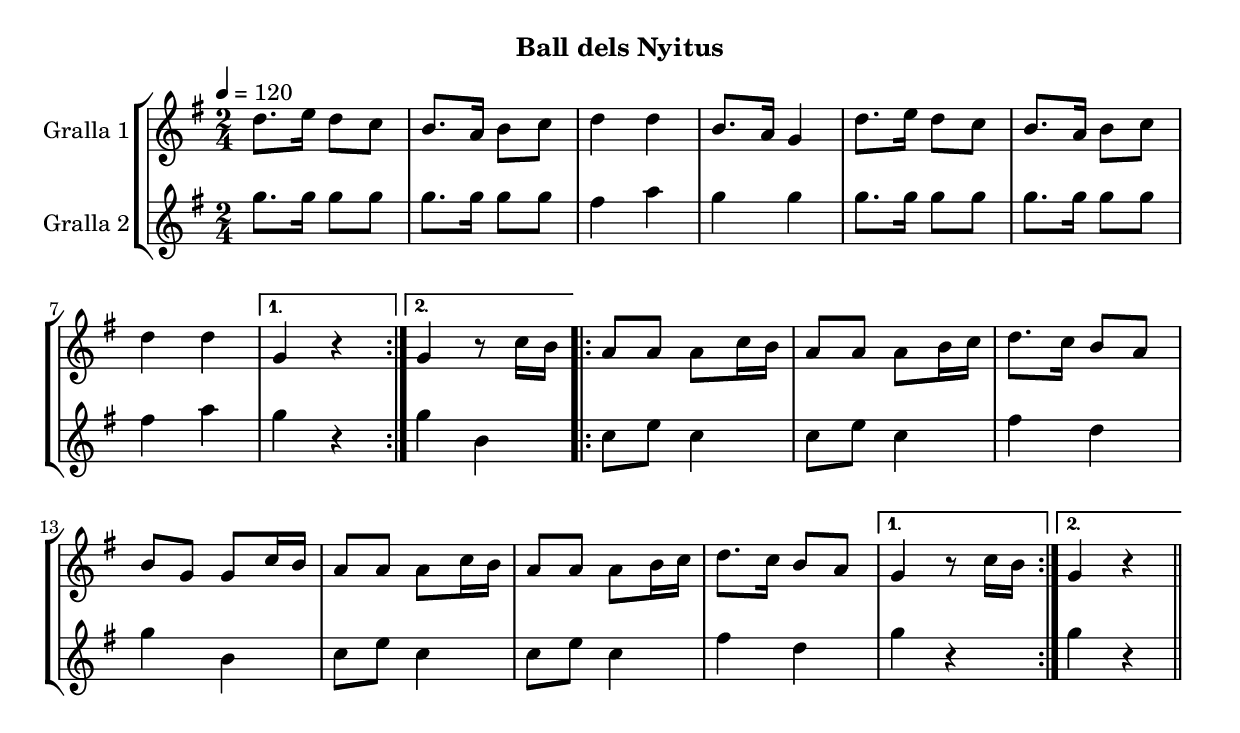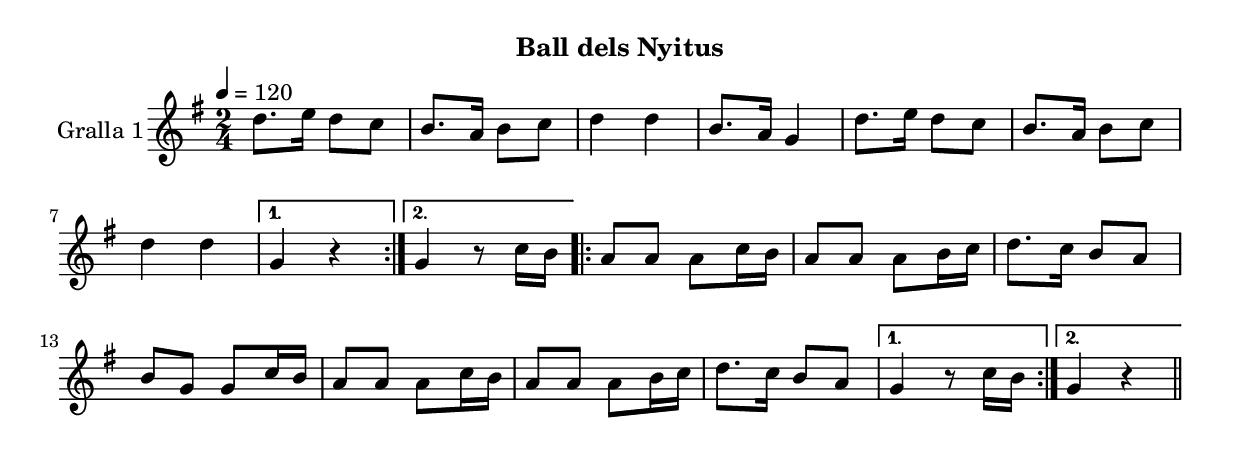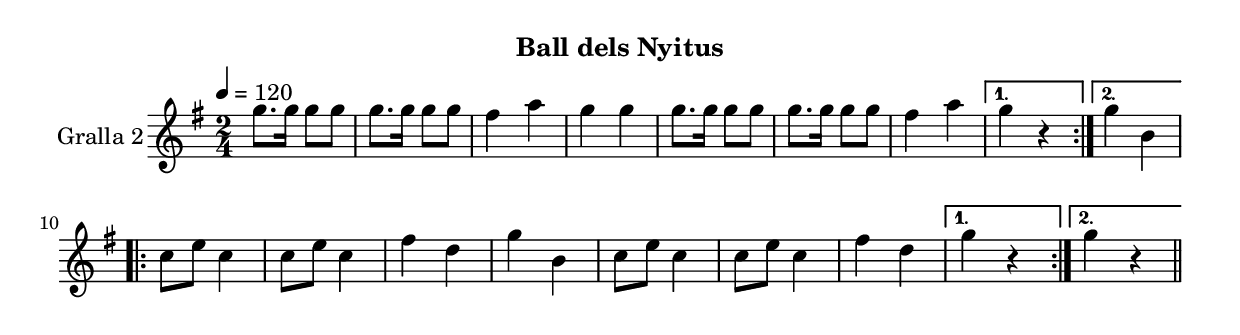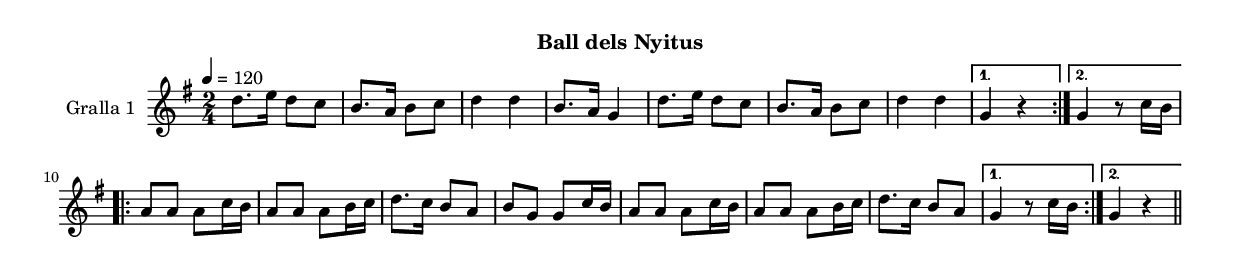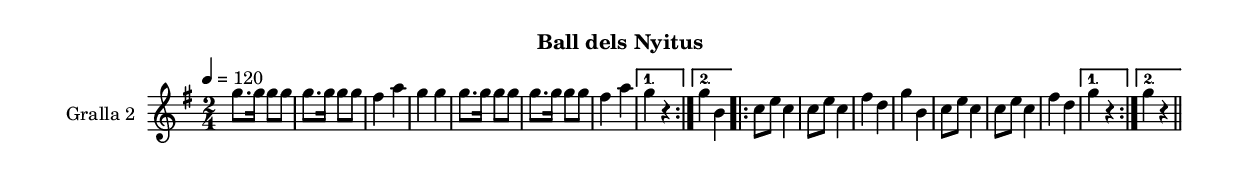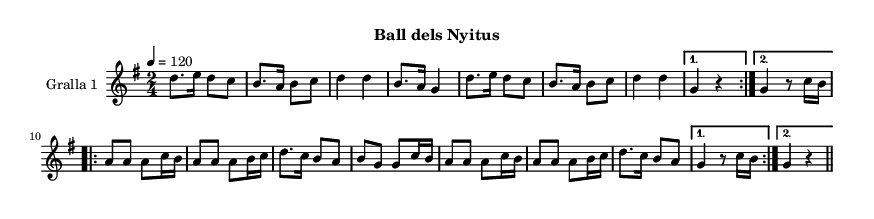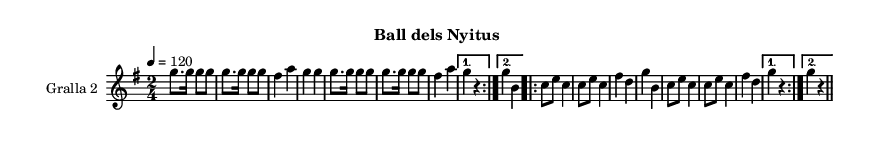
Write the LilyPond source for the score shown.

\version "2.16.0"

\header {
  dedication=""
  title="            "
  subtitle="Ball dels Nyitus"
  subsubtitle=""
  poet=""
  meter=""
  piece=""
  composer=""
  arranger=""
  opus=""
  instrument=""
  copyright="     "
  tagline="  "
}

liniaroAa =
\relative d''
{
  \tempo 4=120
  \clef treble
  \key g \major
  \time 2/4
  \repeat volta 2 { d8. e16 d8 c  |
  b8. a16 b8 c  |
  d4 d  |
  b8. a16 g4  |
  %05
  d'8. e16 d8 c  |
  b8. a16 b8 c  |
  d4 d }
  \alternative { { g,4 r }
  { g4 r8 c16 b } }
  %10
  \repeat volta 2 { a8 a a c16 b  |
  a8 a a b16 c  |
  d8. c16 b8 a  |
  b8 g g c16 b  |
  a8 a a c16 b  |
  %15
  a8 a a b16 c  |
  d8. c16 b8 a }
  \alternative { { g4 r8 c16 b }
  { g4 r } } \bar "||"
}

liniaroAb =
\relative g''
{
  \tempo 4=120
  \clef treble
  \key g \major
  \time 2/4
  \repeat volta 2 { g8. g16 g8 g  |
  g8. g16 g8 g  |
  fis4 a  |
  g4 g  |
  %05
  g8. g16 g8 g  |
  g8. g16 g8 g  |
  fis4 a }
  \alternative { { g4 r }
  { g4 b, } }
  %10
  \repeat volta 2 { c8 e c4  |
  c8 e c4  |
  fis4 d  |
  g4 b,  |
  c8 e c4  |
  %15
  c8 e c4  |
  fis4 d }
  \alternative { { g4 r }
  { g4 r } } \bar "||"
}

\book {

\paper {
  print-page-number = false
  #(set-paper-size "a4")
  #(layout-set-staff-size 20)
}

\bookpart {
  \score {
    \new StaffGroup {
      \override Score.RehearsalMark #'self-alignment-X = #LEFT
      <<
        \new Staff \with {instrumentName = #"Gralla 1" } \liniaroAa
        \new Staff \with {instrumentName = #"Gralla 2" } \liniaroAb
      >>
    }
    \layout {}
  }\score { \unfoldRepeats
    \new StaffGroup {
      \override Score.RehearsalMark #'self-alignment-X = #LEFT
      <<
        \new Staff \with {instrumentName = #"Gralla 1" } \liniaroAa
        \new Staff \with {instrumentName = #"Gralla 2" } \liniaroAb
      >>
    }
    \midi {}
  }
}

\bookpart {
  \header {}
  \score {
    \new StaffGroup {
      \override Score.RehearsalMark #'self-alignment-X = #LEFT
      <<
        \new Staff \with {instrumentName = #"Gralla 1" } \liniaroAa
      >>
    }
    \layout {}
  }\score { \unfoldRepeats
    \new StaffGroup {
      \override Score.RehearsalMark #'self-alignment-X = #LEFT
      <<
        \new Staff \with {instrumentName = #"Gralla 1" } \liniaroAa
      >>
    }
    \midi {}
  }
}

\bookpart {
  \header {}
  \score {
    \new StaffGroup {
      \override Score.RehearsalMark #'self-alignment-X = #LEFT
      <<
        \new Staff \with {instrumentName = #"Gralla 2" } \liniaroAb
      >>
    }
    \layout {}
  }\score { \unfoldRepeats
    \new StaffGroup {
      \override Score.RehearsalMark #'self-alignment-X = #LEFT
      <<
        \new Staff \with {instrumentName = #"Gralla 2" } \liniaroAb
      >>
    }
    \midi {}
  }
}

}

\book {

\paper {
  print-page-number = false
  #(set-paper-size "a5landscape")
  #(layout-set-staff-size 16)
}

\bookpart {
  \header {}
  \score {
    \new StaffGroup {
      \override Score.RehearsalMark #'self-alignment-X = #LEFT
      <<
        \new Staff \with {instrumentName = #"Gralla 1" } \liniaroAa
      >>
    }
    \layout {}
  }
}

\bookpart {
  \header {}
  \score {
    \new StaffGroup {
      \override Score.RehearsalMark #'self-alignment-X = #LEFT
      <<
        \new Staff \with {instrumentName = #"Gralla 2" } \liniaroAb
      >>
    }
    \layout {}
  }
}

}

\book {

\paper {
  print-page-number = false
  #(set-paper-size "a6landscape")
  #(layout-set-staff-size 12)
}

\bookpart {
  \header {}
  \score {
    \new StaffGroup {
      \override Score.RehearsalMark #'self-alignment-X = #LEFT
      <<
        \new Staff \with {instrumentName = #"Gralla 1" } \liniaroAa
      >>
    }
    \layout {}
  }
}

\bookpart {
  \header {}
  \score {
    \new StaffGroup {
      \override Score.RehearsalMark #'self-alignment-X = #LEFT
      <<
        \new Staff \with {instrumentName = #"Gralla 2" } \liniaroAb
      >>
    }
    \layout {}
  }
}

}

